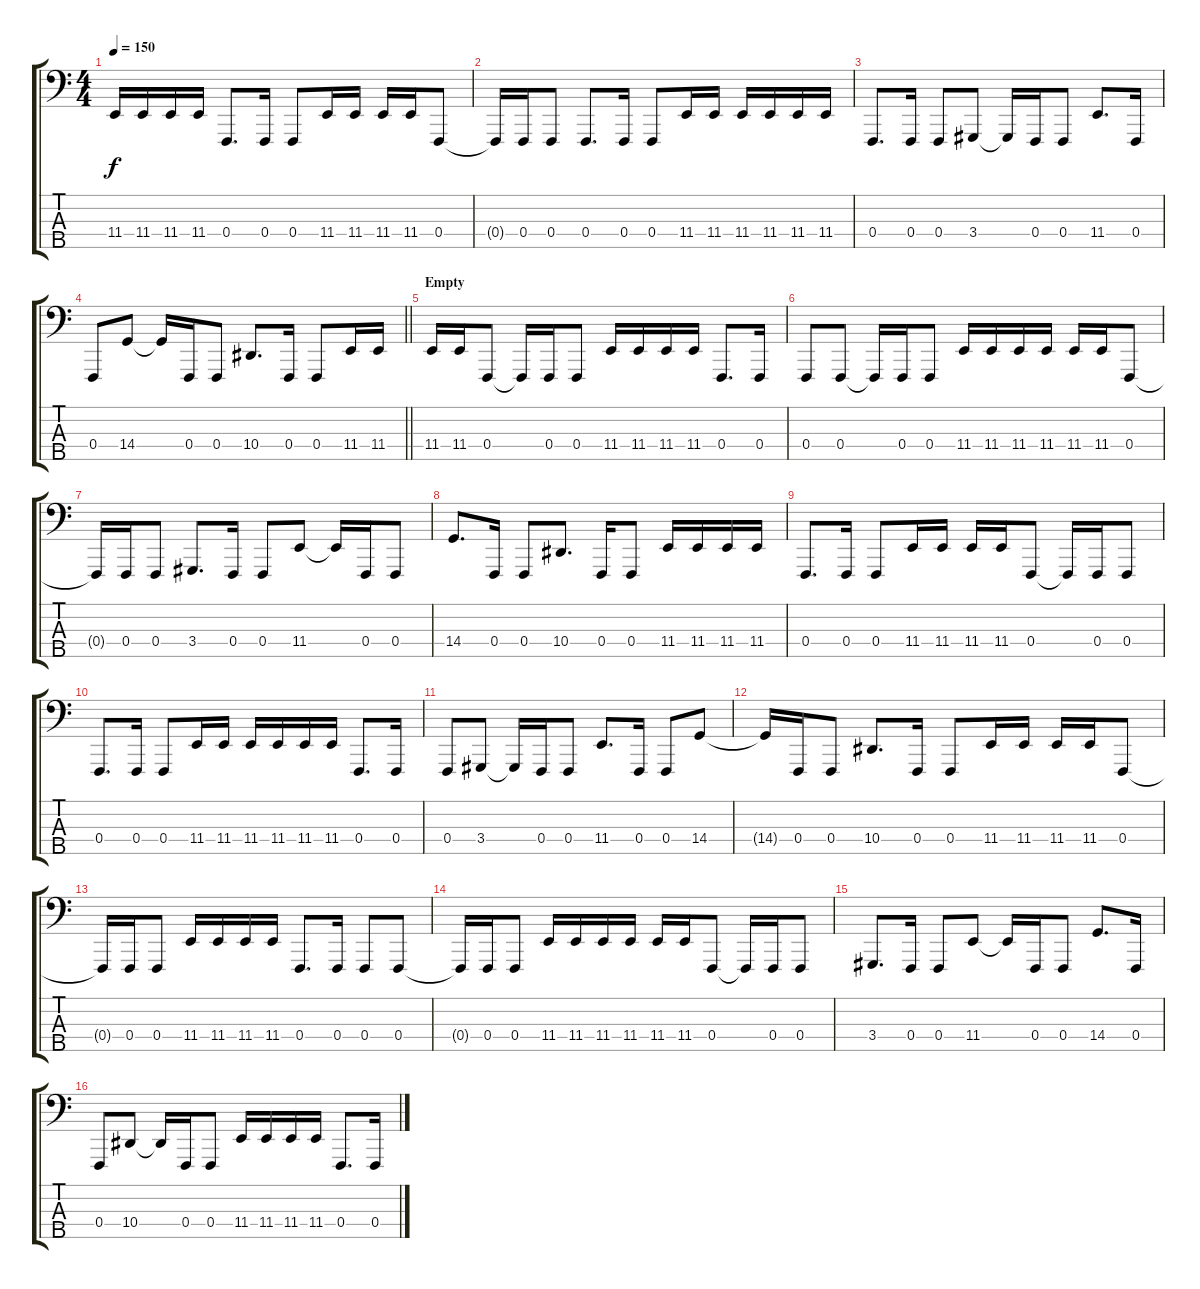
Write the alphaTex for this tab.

\track "" {instrument slapbass1}
\staff {score tabs}
\tuning (Ab2 Eb1 Bb0 F0 D0) {hide}
\ts (4 4)
\tempo 150
\clef f4
\ks c
11.4.16{dy f} 11.4.16 11.4.16 11.4.16 0.4.8{d} 0.4.16 0.4.8 11.4.16 11.4.16 11.4.16 11.4.16 0.4.8 |
0.4{t}.16 0.4.16 0.4.8 0.4.8{d} 0.4.16 0.4.8 11.4.16 11.4.16 11.4.16 11.4.16 11.4.16 11.4.16 |
0.4.8{d} 0.4.16 0.4.8 3.4.8 3.4{t}.16 0.4.16 0.4.8 11.4.8{d} 0.4.16 |
\barLineRight lightlight
0.4.8 14.4.8 14.4{t}.16 0.4.16 0.4.8 10.4.8{d} 0.4.16 0.4.8 11.4.16 11.4.16 |
\section ("" "Empty")
11.4.16 11.4.16 0.4.8 0.4{t}.16 0.4.16 0.4.8 11.4.16 11.4.16 11.4.16 11.4.16 0.4.8{d} 0.4.16 |
0.4.8 0.4.8 0.4{t}.16 0.4.16 0.4.8 11.4.16 11.4.16 11.4.16 11.4.16 11.4.16 11.4.16 0.4.8 |
0.4{t}.16 0.4.16 0.4.8 3.4.8{d} 0.4.16 0.4.8 11.4.8 11.4{t}.16 0.4.16 0.4.8 |
14.4.8{d} 0.4.16 0.4.8 10.4.8{d} 0.4.16 0.4.8 11.4.16 11.4.16 11.4.16 11.4.16 |
0.4.8{d} 0.4.16 0.4.8 11.4.16 11.4.16 11.4.16 11.4.16 0.4.8 0.4{t}.16 0.4.16 0.4.8 |
0.4.8{d} 0.4.16 0.4.8 11.4.16 11.4.16 11.4.16 11.4.16 11.4.16 11.4.16 0.4.8{d} 0.4.16 |
0.4.8 3.4.8 3.4{t}.16 0.4.16 0.4.8 11.4.8{d} 0.4.16 0.4.8 14.4.8 |
14.4{t}.16 0.4.16 0.4.8 10.4.8{d} 0.4.16 0.4.8 11.4.16 11.4.16 11.4.16 11.4.16 0.4.8 |
0.4{t}.16 0.4.16 0.4.8 11.4.16 11.4.16 11.4.16 11.4.16 0.4.8{d} 0.4.16 0.4.8 0.4.8 |
0.4{t}.16 0.4.16 0.4.8 11.4.16 11.4.16 11.4.16 11.4.16 11.4.16 11.4.16 0.4.8 0.4{t}.16 0.4.16 0.4.8 |
3.4.8{d} 0.4.16 0.4.8 11.4.8 11.4{t}.16 0.4.16 0.4.8 14.4.8{d} 0.4.16 |
0.4.8 10.4.8 10.4{t}.16 0.4.16 0.4.8 11.4.16 11.4.16 11.4.16 11.4.16 0.4.8{d} 0.4.16
